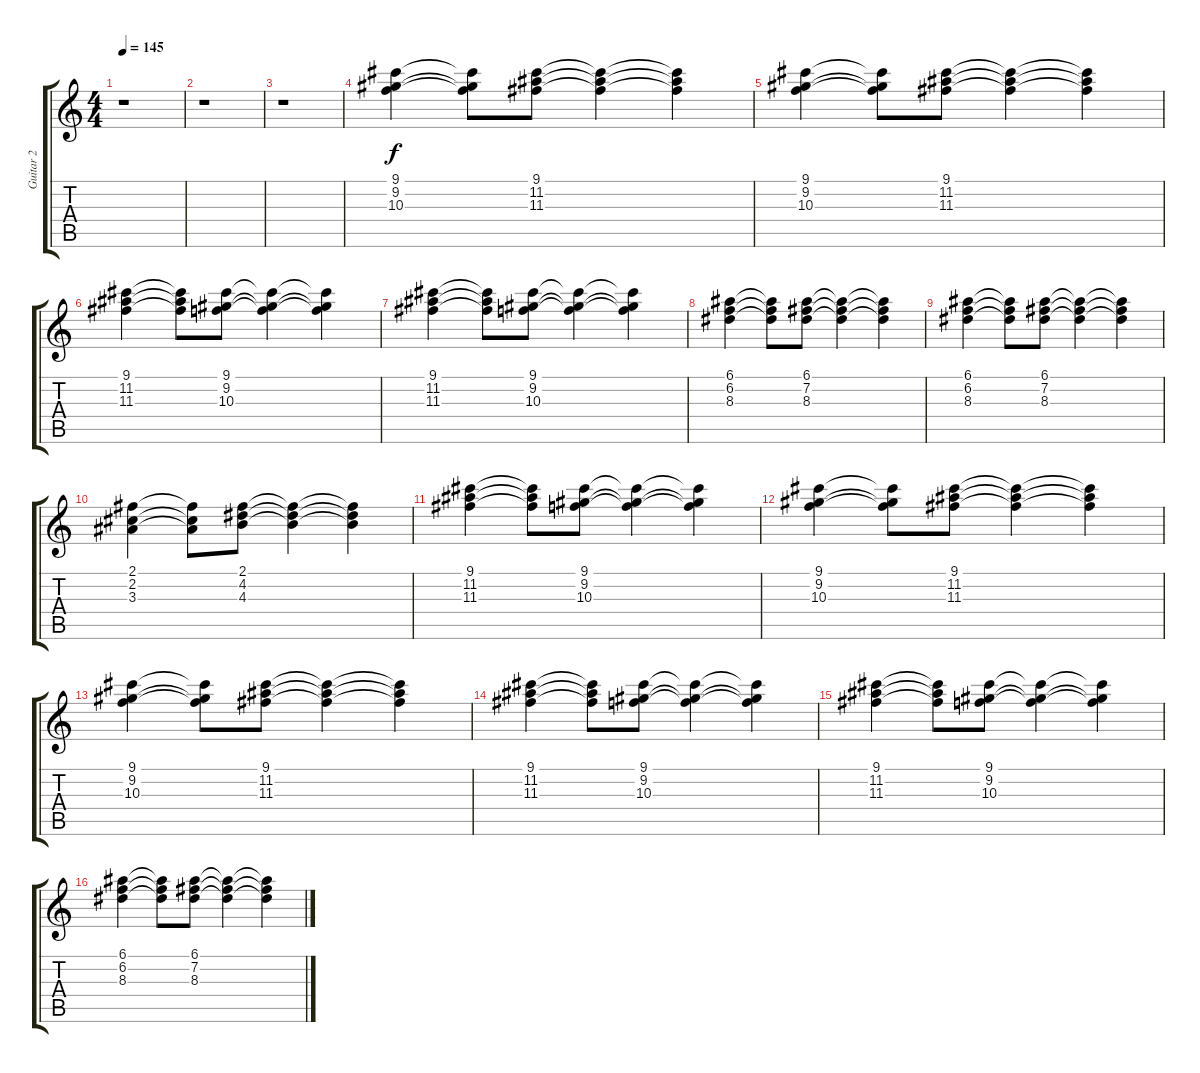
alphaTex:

\track ("Guitar 2" "Guitar 2") {instrument electricguitarclean}
\staff {score tabs}
\tuning (E4 B3 G3 D3 A2 E2) {hide}
\ts (4 4)
\tempo 145
\clef g2
\ks c
r.1{dy f} |
r.1 |
r.1 |
(9.1 9.2 10.3).4{volume 6 instrument distortionguitar} (9.1{t} 9.2{t} 10.3{t}).8 (9.1 11.2 11.3).8 (9.1{t} 11.2{t} 11.3{t}).4 (9.1{t} 11.2{t} 11.3{t}).4 |
(9.1 9.2 10.3).4 (9.1{t} 9.2{t} 10.3{t}).8 (9.1 11.2 11.3).8 (9.1{t} 11.2{t} 11.3{t}).4 (9.1{t} 11.2{t} 11.3{t}).4 |
(9.1 11.2 11.3).4 (9.1{t} 11.2{t} 11.3{t}).8 (9.1 9.2 10.3).8 (9.1{t} 9.2{t} 10.3{t}).4 (9.1{t} 9.2{t} 10.3{t}).4 |
(9.1 11.2 11.3).4 (9.1{t} 11.2{t} 11.3{t}).8 (9.1 9.2 10.3).8 (9.1{t} 9.2{t} 10.3{t}).4 (9.1{t} 9.2{t} 10.3{t}).4 |
(6.1 6.2 8.3).4 (6.1{t} 6.2{t} 8.3{t}).8 (6.1 7.2 8.3).8 (6.1{t} 7.2{t} 8.3{t}).4 (6.1{t} 7.2{t} 8.3{t}).4 |
(6.1 6.2 8.3).4 (6.1{t} 6.2{t} 8.3{t}).8 (6.1 7.2 8.3).8 (6.1{t} 7.2{t} 8.3{t}).4 (6.1{t} 7.2{t} 8.3{t}).4 |
(2.1 2.2 3.3).4 (2.1{t} 2.2{t} 3.3{t}).8 (2.1 4.2 4.3).8 (2.1{t} 4.2{t} 4.3{t}).4 (2.1{t} 4.2{t} 4.3{t}).4 |
(9.1 11.2 11.3).4 (9.1{t} 11.2{t} 11.3{t}).8 (9.1 9.2 10.3).8 (9.1{t} 9.2{t} 10.3{t}).4 (9.1{t} 9.2{t} 10.3{t}).4 |
(9.1 9.2 10.3).4{volume 6 instrument distortionguitar} (9.1{t} 9.2{t} 10.3{t}).8 (9.1 11.2 11.3).8 (9.1{t} 11.2{t} 11.3{t}).4 (9.1{t} 11.2{t} 11.3{t}).4 |
(9.1 9.2 10.3).4 (9.1{t} 9.2{t} 10.3{t}).8 (9.1 11.2 11.3).8 (9.1{t} 11.2{t} 11.3{t}).4 (9.1{t} 11.2{t} 11.3{t}).4 |
(9.1 11.2 11.3).4 (9.1{t} 11.2{t} 11.3{t}).8 (9.1 9.2 10.3).8 (9.1{t} 9.2{t} 10.3{t}).4 (9.1{t} 9.2{t} 10.3{t}).4 |
(9.1 11.2 11.3).4 (9.1{t} 11.2{t} 11.3{t}).8 (9.1 9.2 10.3).8 (9.1{t} 9.2{t} 10.3{t}).4 (9.1{t} 9.2{t} 10.3{t}).4 |
(6.1 6.2 8.3).4 (6.1{t} 6.2{t} 8.3{t}).8 (6.1 7.2 8.3).8 (6.1{t} 7.2{t} 8.3{t}).4 (6.1{t} 7.2{t} 8.3{t}).4
